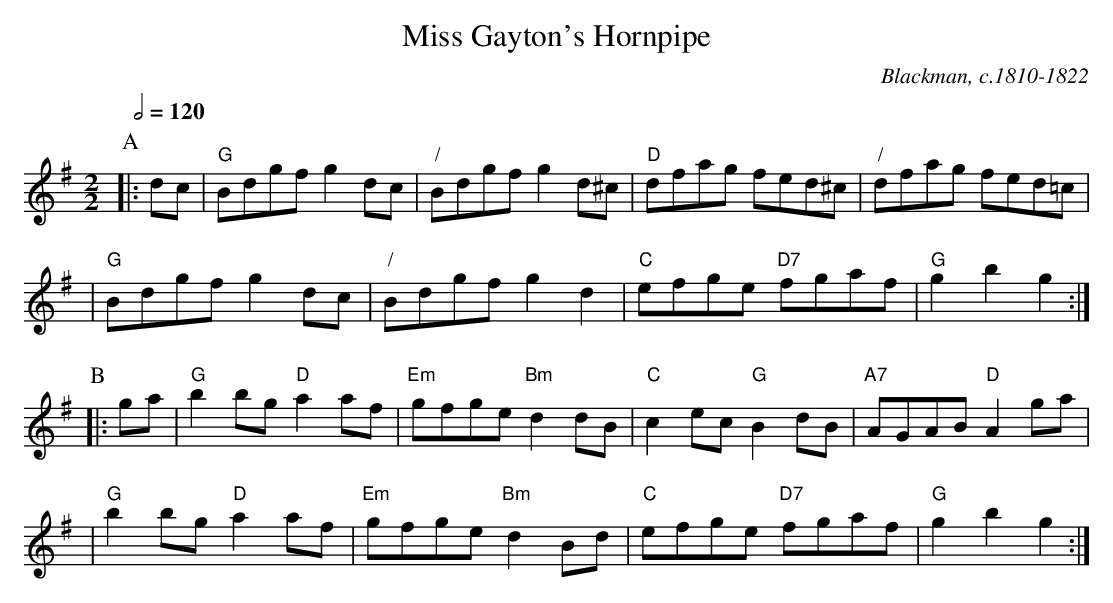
X:1
T:Miss Gayton's Hornpipe
C:Blackman, c.1810-1822
Q:1/2=120
M:2/2
L:1/8
K:G
P:A
|: dc | "G"Bdgf g2dc | "/"Bdgf g2d^c | "D"dfag fed^c | "/"dfag fed=c |
| "G"Bdgf g2dc | "/"Bdgf g2d2 | "C"efge "D7"fgaf | "G"g2b2 g2 :|
P:B
|: ga | "G"b2bg "D"a2af | "Em"gfge "Bm"d2dB | "C"c2ec "G"B2dB | "A7"AGAB "D"A2ga |
| "G"b2bg "D"a2af | "Em"gfge "Bm"d2Bd | "C"efge "D7"fgaf | "G"g2b2 g2 :|
